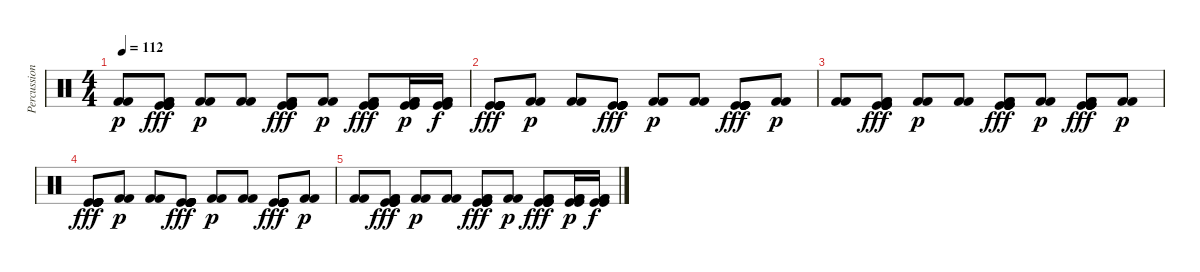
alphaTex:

\track ("Percussions" "Percussion") {instrument percussion}
\staff {score}
\articulation defaults
\ts (4 4)
\tempo 112
\clef neutral
\ks c
("Kick (hit) 2" "Kick (hit) 2").8{dy p} ("Kick (hit)" "Kick (hit)" "Kick (hit) 2" "Kick (hit) 2" "Kick (hit)" "Kick (hit)").8{dy fff} ("Kick (hit) 2" "Kick (hit) 2").8{dy p} ("Kick (hit) 2" "Kick (hit) 2").8 ("Kick (hit)" "Kick (hit)" "Kick (hit) 2" "Kick (hit) 2" "Kick (hit)" "Kick (hit)").8{dy fff} ("Kick (hit) 2" "Kick (hit) 2").8{dy p} ("Kick (hit)" "Kick (hit)" "Kick (hit) 2" "Kick (hit) 2" "Kick (hit)" "Kick (hit)").8{dy fff} ("Kick (hit)" "Kick (hit) 2" "Kick (hit) 2" "Kick (hit)").16{dy p} ("Kick (hit)" "Kick (hit) 2" "Kick (hit) 2" "Kick (hit)").16{dy f} |
("Kick (hit)" "Kick (hit)" "Kick (hit)" "Kick (hit)" "Kick (hit)" "Kick (hit)").8{dy fff} ("Kick (hit) 2" "Kick (hit) 2").8{dy p} ("Kick (hit) 2" "Kick (hit) 2").8 ("Kick (hit)" "Kick (hit)" "Kick (hit)" "Kick (hit)" "Kick (hit)" "Kick (hit)").8{dy fff} ("Kick (hit) 2" "Kick (hit) 2").8{dy p} ("Kick (hit) 2" "Kick (hit) 2").8 ("Kick (hit)" "Kick (hit)" "Kick (hit)" "Kick (hit)" "Kick (hit)" "Kick (hit)").8{dy fff} ("Kick (hit) 2" "Kick (hit) 2").8{dy p} |
("Kick (hit) 2" "Kick (hit) 2").8 ("Kick (hit)" "Kick (hit)" "Kick (hit) 2" "Kick (hit) 2" "Kick (hit)" "Kick (hit)").8{dy fff} ("Kick (hit) 2" "Kick (hit) 2").8{dy p} ("Kick (hit) 2" "Kick (hit) 2").8 ("Kick (hit)" "Kick (hit)" "Kick (hit) 2" "Kick (hit) 2" "Kick (hit)" "Kick (hit)").8{dy fff} ("Kick (hit) 2" "Kick (hit) 2").8{dy p} ("Kick (hit)" "Kick (hit)" "Kick (hit) 2" "Kick (hit) 2" "Kick (hit)" "Kick (hit)").8{dy fff} ("Kick (hit) 2" "Kick (hit) 2").8{dy p} |
("Kick (hit)" "Kick (hit)" "Kick (hit)" "Kick (hit)" "Kick (hit)" "Kick (hit)").8{dy fff} ("Kick (hit) 2" "Kick (hit) 2").8{dy p} ("Kick (hit) 2" "Kick (hit) 2").8 ("Kick (hit)" "Kick (hit)" "Kick (hit)" "Kick (hit)" "Kick (hit)" "Kick (hit)").8{dy fff} ("Kick (hit) 2" "Kick (hit) 2").8{dy p} ("Kick (hit) 2" "Kick (hit) 2").8 ("Kick (hit)" "Kick (hit)" "Kick (hit)" "Kick (hit)" "Kick (hit)" "Kick (hit)").8{dy fff} ("Kick (hit) 2" "Kick (hit) 2").8{dy p} |
("Kick (hit) 2" "Kick (hit) 2").8 ("Kick (hit)" "Kick (hit)" "Kick (hit) 2" "Kick (hit) 2" "Kick (hit)" "Kick (hit)").8{dy fff} ("Kick (hit) 2" "Kick (hit) 2").8{dy p} ("Kick (hit) 2" "Kick (hit) 2").8 ("Kick (hit)" "Kick (hit)" "Kick (hit) 2" "Kick (hit) 2" "Kick (hit)" "Kick (hit)").8{dy fff} ("Kick (hit) 2" "Kick (hit) 2").8{dy p} ("Kick (hit)" "Kick (hit)" "Kick (hit) 2" "Kick (hit) 2" "Kick (hit)" "Kick (hit)").8{dy fff} ("Kick (hit)" "Kick (hit) 2" "Kick (hit) 2" "Kick (hit)").16{dy p} ("Kick (hit)" "Kick (hit) 2" "Kick (hit) 2" "Kick (hit)").16{dy f}
